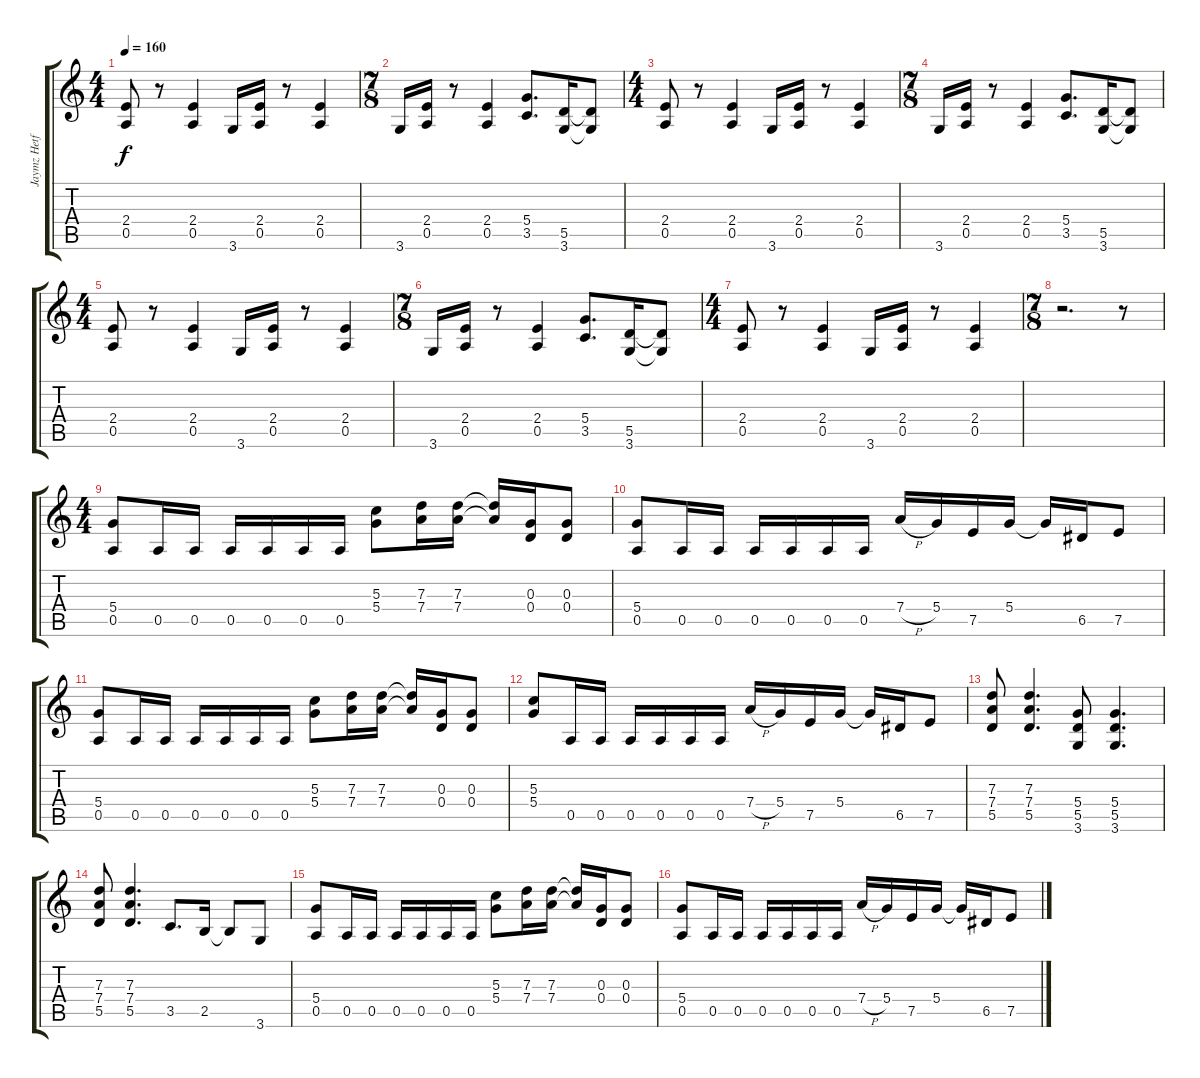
\track ("Jaymz Hetfield" "Jaymz Hetf") {instrument distortionguitar}
\staff {score tabs}
\tuning (E4 B3 G3 D3 A2 E2) {hide}
\ts (4 4)
\tempo 160
\clef g2
\ks c
(2.4 0.5).8{dy f} r.8 (2.4 0.5).4 3.6.16 (2.4 0.5).16 r.8 (2.4 0.5).4 |
\ts (7 8)
3.6.16 (2.4 0.5).16 r.8 (2.4 0.5).4 (5.4 3.5).8{d} (5.5 3.6).16 (5.5{t} 3.6{t}).8 |
\ts (4 4)
(2.4 0.5).8 r.8 (2.4 0.5).4 3.6.16 (2.4 0.5).16 r.8 (2.4 0.5).4 |
\ts (7 8)
3.6.16 (2.4 0.5).16 r.8 (2.4 0.5).4 (5.4 3.5).8{d} (5.5 3.6).16 (5.5{t} 3.6{t}).8 |
\ts (4 4)
(2.4 0.5).8 r.8 (2.4 0.5).4 3.6.16 (2.4 0.5).16 r.8 (2.4 0.5).4 |
\ts (7 8)
3.6.16 (2.4 0.5).16 r.8 (2.4 0.5).4 (5.4 3.5).8{d} (5.5 3.6).16 (5.5{t} 3.6{t}).8 |
\ts (4 4)
(2.4 0.5).8 r.8 (2.4 0.5).4 3.6.16 (2.4 0.5).16 r.8 (2.4 0.5).4 |
\ts (7 8)
r.2{d} r.8 |
\ts (4 4)
(5.4 0.5).8 0.5.16 0.5.16 0.5.16 0.5.16 0.5.16 0.5.16 (5.3 5.4).8 (7.3 7.4).16 (7.3 7.4).16 (7.3{t} 7.4{t}).16 (0.3 0.4).16 (0.3 0.4).8 |
(5.4 0.5).8 0.5.16 0.5.16 0.5.16 0.5.16 0.5.16 0.5.16 7.4{h}.16 5.4.16 7.5.16 5.4.16 5.4{t}.16 6.5.16 7.5.8 |
(5.4 0.5).8 0.5.16 0.5.16 0.5.16 0.5.16 0.5.16 0.5.16 (5.3 5.4).8 (7.3 7.4).16 (7.3 7.4).16 (7.3{t} 7.4{t}).16 (0.3 0.4).16 (0.3 0.4).8 |
(5.3 5.4).8 0.5.16 0.5.16 0.5.16 0.5.16 0.5.16 0.5.16 7.4{h}.16 5.4.16 7.5.16 5.4.16 5.4{t}.16 6.5.16 7.5.8 |
(7.3 7.4 5.5).8 (7.3 7.4 5.5).4{d} (5.4 5.5 3.6).8 (5.4 5.5 3.6).4{d} |
(7.3 7.4 5.5).8 (7.3 7.4 5.5).4{d} 3.5.8{d} 2.5.16 2.5{t}.8 3.6.8 |
(5.4 0.5).8 0.5.16 0.5.16 0.5.16 0.5.16 0.5.16 0.5.16 (5.3 5.4).8 (7.3 7.4).16 (7.3 7.4).16 (7.3{t} 7.4{t}).16 (0.3 0.4).16 (0.3 0.4).8 |
(5.4 0.5).8 0.5.16 0.5.16 0.5.16 0.5.16 0.5.16 0.5.16 7.4{h}.16 5.4.16 7.5.16 5.4.16 5.4{t}.16 6.5.16 7.5.8
